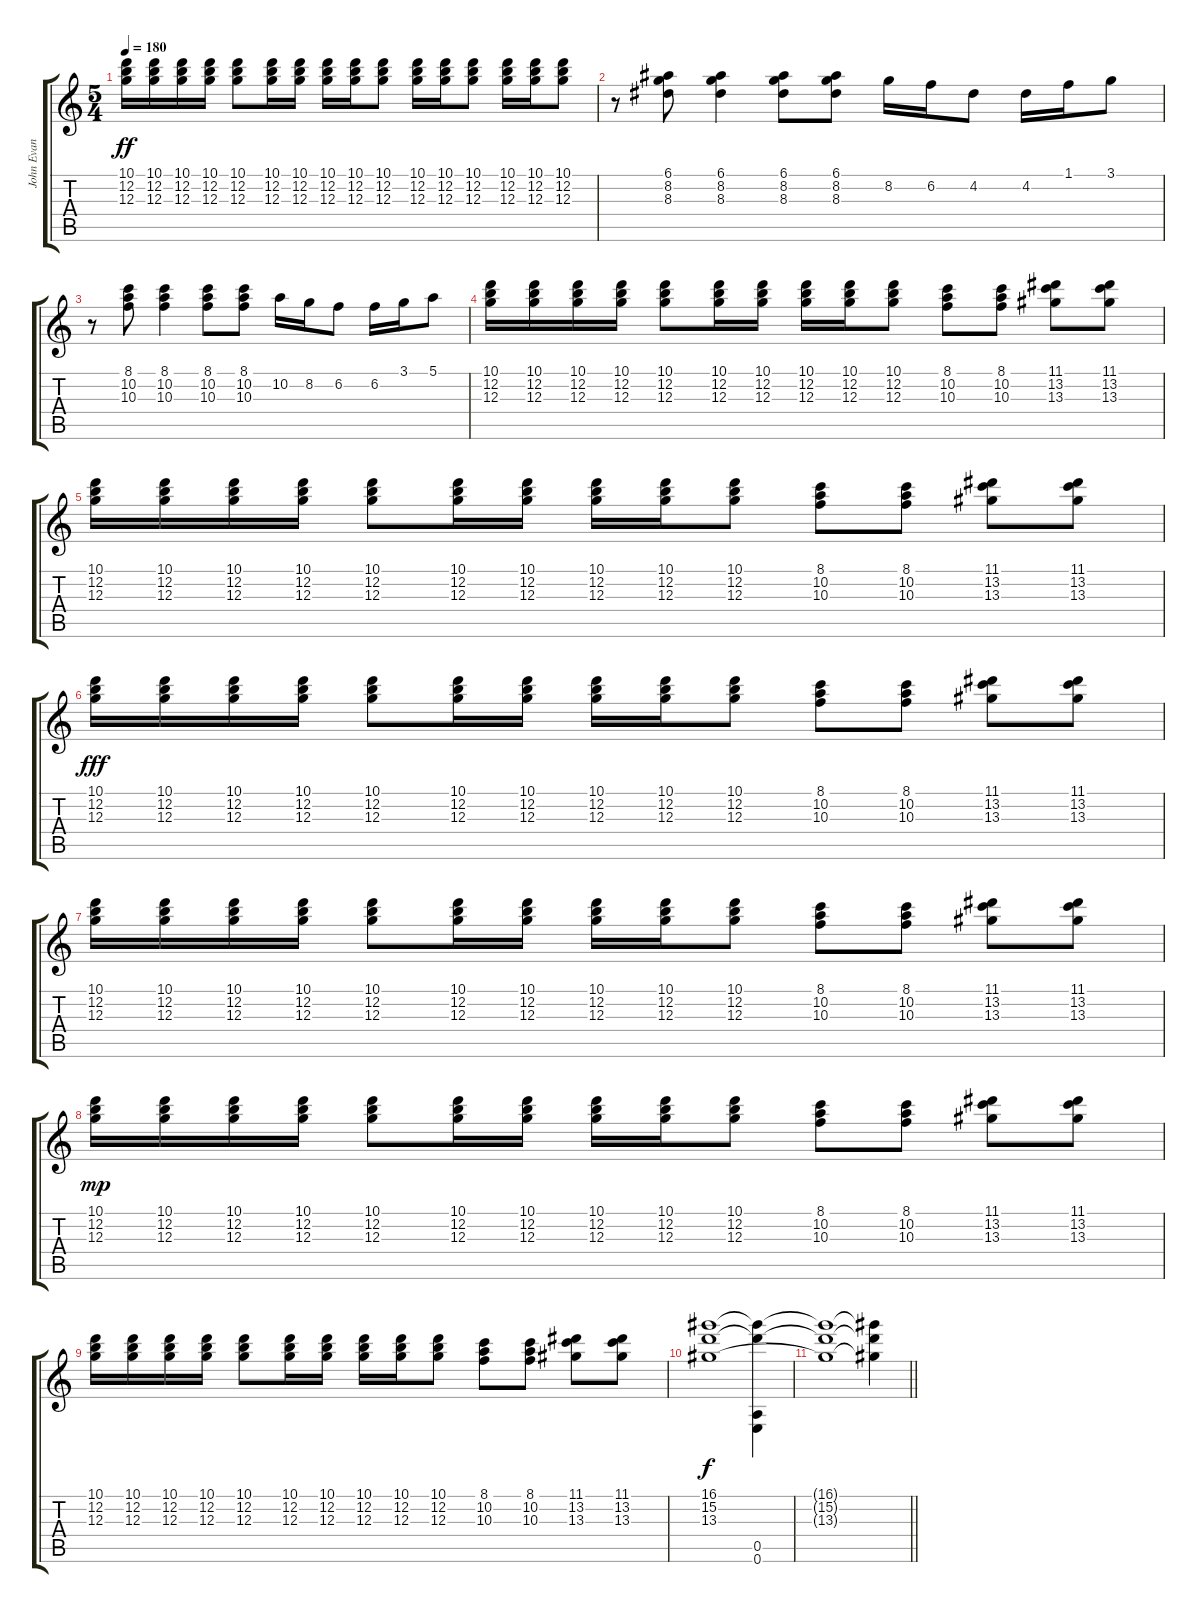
\track ("John Evan (organ)" "John Evan ") {instrument rockorgan}
\staff {score tabs}
\tuning (E5 B4 G4 D4 A3 E3) {hide}
\ts (5 4)
\tempo 180
\clef g2
\ks c
(10.1 12.2 12.3).16{dy ff} (10.1 12.2 12.3).16 (10.1 12.2 12.3).16 (10.1 12.2 12.3).16 (10.1 12.2 12.3).8 (10.1 12.2 12.3).16 (10.1 12.2 12.3).16 (10.1 12.2 12.3).16 (10.1 12.2 12.3).16 (10.1 12.2 12.3).8 (10.1 12.2 12.3).16 (10.1 12.2 12.3).16 (10.1 12.2 12.3).8 (10.1 12.2 12.3).16 (10.1 12.2 12.3).16 (10.1 12.2 12.3).8 |
r.8 (6.1 8.2 8.3).8 (6.1 8.2 8.3).4 (6.1 8.2 8.3).8 (6.1 8.2 8.3).8 8.2.16 6.2.16 4.2.8 4.2.16 1.1.16 3.1.8 |
r.8 (8.1 10.2 10.3).8 (8.1 10.2 10.3).4 (8.1 10.2 10.3).8 (8.1 10.2 10.3).8 10.2.16 8.2.16 6.2.8 6.2.16 3.1.16 5.1.8 |
(10.1 12.2 12.3).16 (10.1 12.2 12.3).16 (10.1 12.2 12.3).16 (10.1 12.2 12.3).16 (10.1 12.2 12.3).8 (10.1 12.2 12.3).16 (10.1 12.2 12.3).16 (10.1 12.2 12.3).16 (10.1 12.2 12.3).16 (10.1 12.2 12.3).8 (8.1 10.2 10.3).8 (8.1 10.2 10.3).8 (11.1 13.2 13.3).8 (11.1 13.2 13.3).8 |
(10.1 12.2 12.3).16 (10.1 12.2 12.3).16 (10.1 12.2 12.3).16 (10.1 12.2 12.3).16 (10.1 12.2 12.3).8 (10.1 12.2 12.3).16 (10.1 12.2 12.3).16 (10.1 12.2 12.3).16 (10.1 12.2 12.3).16 (10.1 12.2 12.3).8 (8.1 10.2 10.3).8 (8.1 10.2 10.3).8 (11.1 13.2 13.3).8 (11.1 13.2 13.3).8 |
(10.1 12.2 12.3).16{dy fff} (10.1 12.2 12.3).16 (10.1 12.2 12.3).16 (10.1 12.2 12.3).16 (10.1 12.2 12.3).8 (10.1 12.2 12.3).16 (10.1 12.2 12.3).16 (10.1 12.2 12.3).16 (10.1 12.2 12.3).16 (10.1 12.2 12.3).8 (8.1 10.2 10.3).8 (8.1 10.2 10.3).8 (11.1 13.2 13.3).8 (11.1 13.2 13.3).8 |
(10.1 12.2 12.3).16 (10.1 12.2 12.3).16 (10.1 12.2 12.3).16 (10.1 12.2 12.3).16 (10.1 12.2 12.3).8 (10.1 12.2 12.3).16 (10.1 12.2 12.3).16 (10.1 12.2 12.3).16 (10.1 12.2 12.3).16 (10.1 12.2 12.3).8 (8.1 10.2 10.3).8 (8.1 10.2 10.3).8 (11.1 13.2 13.3).8 (11.1 13.2 13.3).8 |
(10.1 12.2 12.3).16{dy mp} (10.1 12.2 12.3).16 (10.1 12.2 12.3).16 (10.1 12.2 12.3).16 (10.1 12.2 12.3).8 (10.1 12.2 12.3).16 (10.1 12.2 12.3).16 (10.1 12.2 12.3).16 (10.1 12.2 12.3).16 (10.1 12.2 12.3).8 (8.1 10.2 10.3).8 (8.1 10.2 10.3).8 (11.1 13.2 13.3).8 (11.1 13.2 13.3).8 |
(10.1 12.2 12.3).16 (10.1 12.2 12.3).16 (10.1 12.2 12.3).16 (10.1 12.2 12.3).16 (10.1 12.2 12.3).8 (10.1 12.2 12.3).16 (10.1 12.2 12.3).16 (10.1 12.2 12.3).16 (10.1 12.2 12.3).16 (10.1 12.2 12.3).8 (8.1 10.2 10.3).8 (8.1 10.2 10.3).8 (11.1 13.2 13.3).8 (11.1 13.2 13.3).8 |
(16.1 15.2 13.3).1{dy f} (16.1{t} 15.2{t} 0.5 0.6).4 |
\barLineRight lightlight
(16.1{t} 15.2{t} 13.3{t}).1 (16.1{t} 15.2{t} 13.3{t}).4
